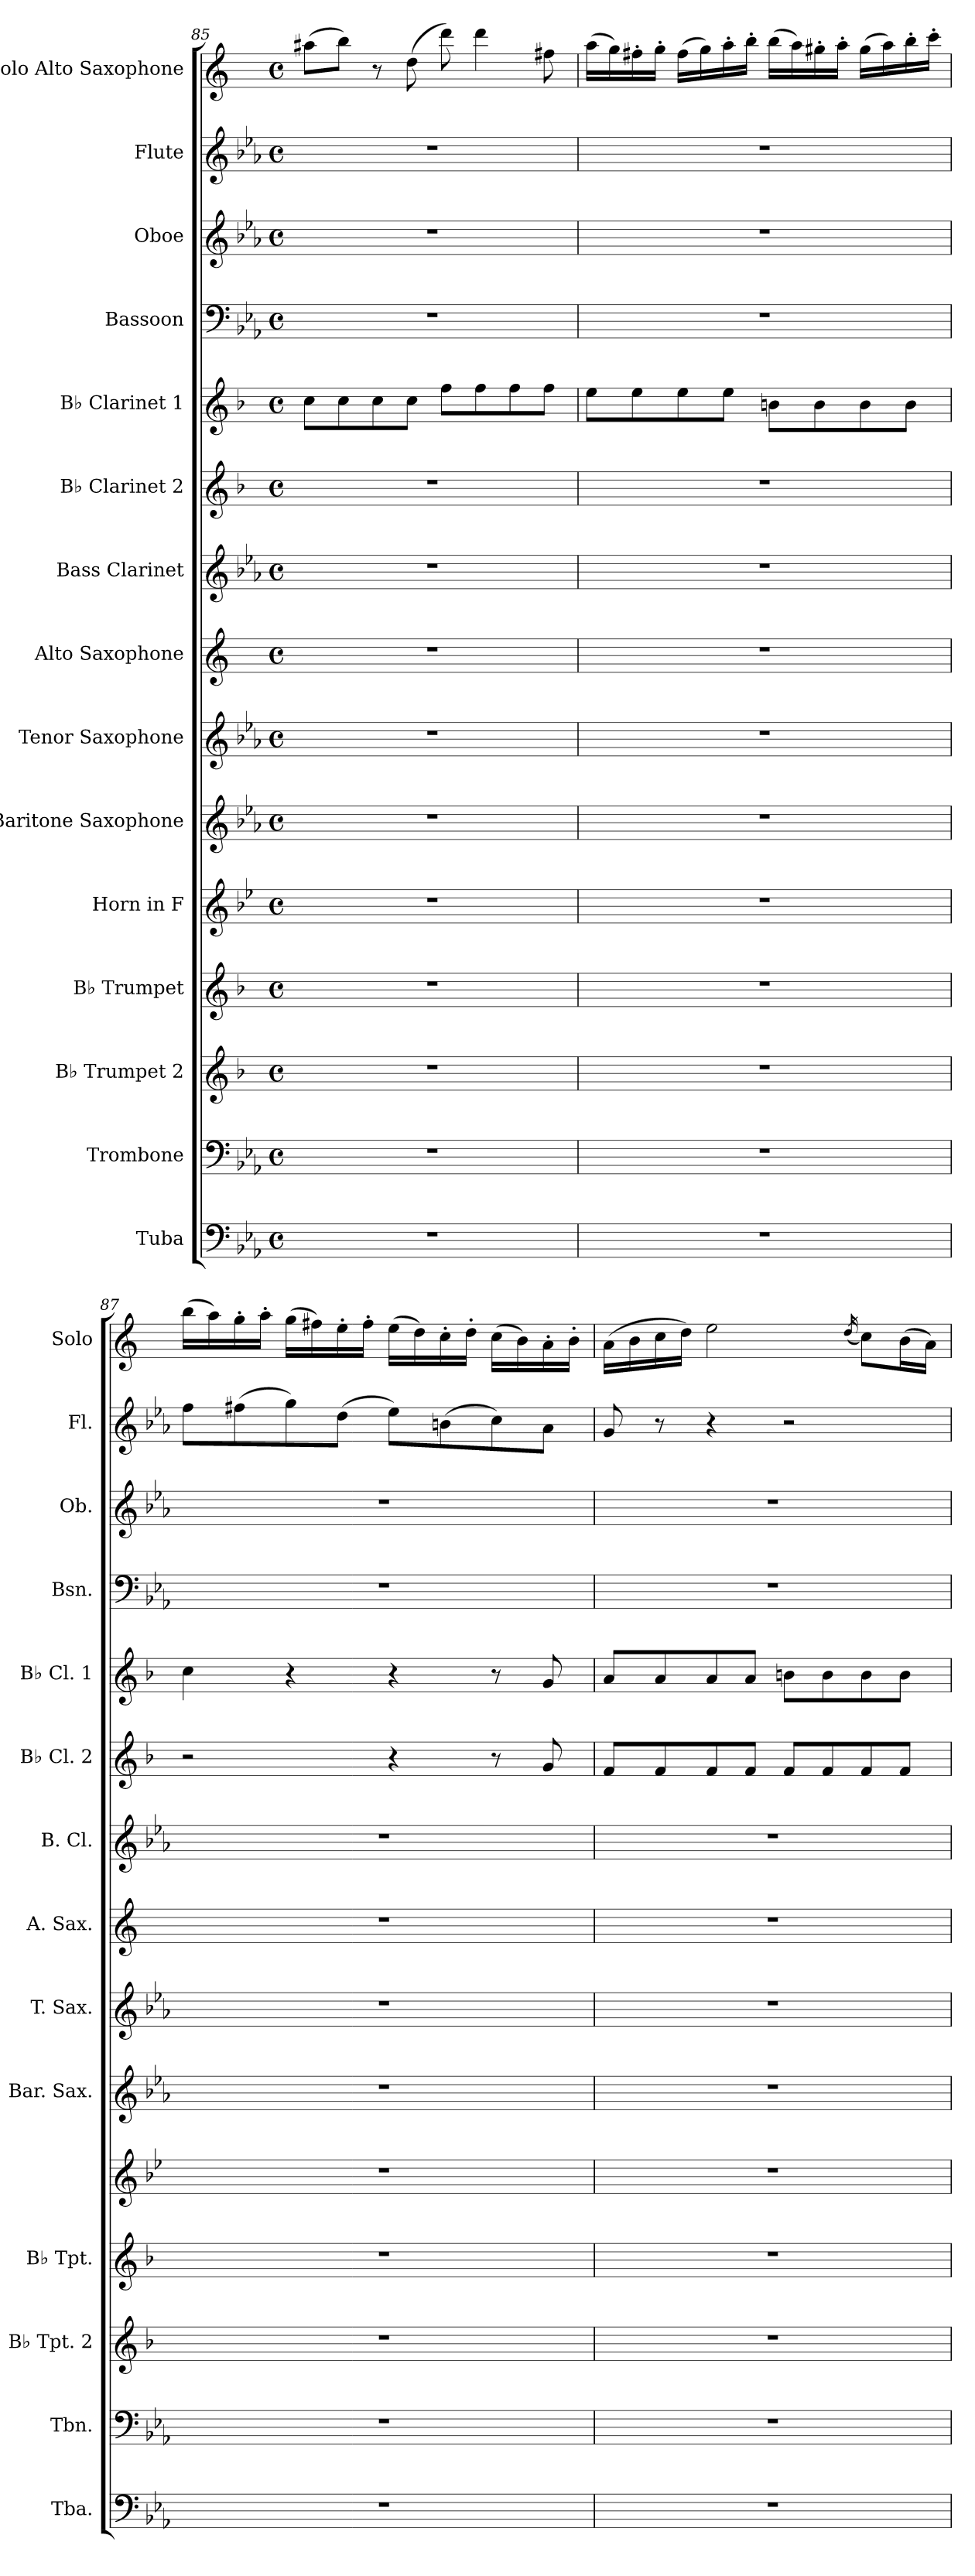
**kern	**kern	**kern	**kern	**kern	**kern	**kern	**kern	**kern	**kern	**kern	**kern	**kern	**kern	**kern
*part15	*part14	*part13	*part12	*part11	*part10	*part9	*part8	*part7	*part6	*part5	*part4	*part3	*part2	*part1
*staff15	*staff14	*staff13	*staff12	*staff11	*staff10	*staff9	*staff8	*staff7	*staff6	*staff5	*staff4	*staff3	*staff2	*staff1
*I"Tuba	*I"Trombone	*I"B♭ Trumpet 2	*I"B♭ Trumpet	*I"Horn in F	*I"Baritone Saxophone	*I"Tenor Saxophone	*I"Alto Saxophone	*I"Bass Clarinet	*I"B♭ Clarinet 2	*I"B♭ Clarinet 1	*I"Bassoon	*I"Oboe	*I"Flute	*I"Solo Alto Saxophone
*I'Tba.	*I'Tbn.	*I'B♭ Tpt. 2	*I'B♭ Tpt.	*	*I'Bar. Sax.	*I'T. Sax.	*I'A. Sax.	*I'B. Cl.	*I'B♭ Cl. 2	*I'B♭ Cl. 1	*I'Bsn.	*I'Ob.	*I'Fl.	*I'Solo
!!LO:PB:g=z
*clefF4	*clefF4	*clefG2	*clefG2	*clefG2	*clefG2	*clefG2	*clefG2	*clefG2	*clefG2	*clefG2	*clefF4	*clefG2	*clefG2	*clefG2
*	*	*ITrd1c2	*ITrd1c2	*ITrd4c7	*ITrd12c21	*ITrd8c14	*ITrd5c9	*ITrd8c14	*ITrd1c2	*ITrd1c2	*	*	*	*ITrd5c9
*k[b-e-a-]	*k[b-e-a-]	*k[b-e-a-]	*k[b-e-a-]	*k[b-e-a-]	*k[b-e-a-]	*k[b-e-a-]	*k[b-e-a-]	*k[b-e-a-]	*k[b-e-a-]	*k[b-e-a-]	*k[b-e-a-]	*k[b-e-a-]	*k[b-e-a-]	*k[b-e-a-]
*M4/4	*M4/4	*M4/4	*M4/4	*M4/4	*M4/4	*M4/4	*M4/4	*M4/4	*M4/4	*M4/4	*M4/4	*M4/4	*M4/4	*M4/4
*met(c)	*met(c)	*met(c)	*met(c)	*met(c)	*met(c)	*met(c)	*met(c)	*met(c)	*met(c)	*met(c)	*met(c)	*met(c)	*met(c)	*met(c)
=85	=85	=85	=85	=85	=85	=85	=85	=85	=85	=85	=85	=85	=85	=85
1r	1r	1r	1r	1r	1r	1r	1r	1r	1r	8b-\L	1r	1r	1r	(>8cc#X\L
.	.	.	.	.	.	.	.	.	.	8b-\	.	.	.	8dd\J)
.	.	.	.	.	.	.	.	.	.	8b-\	.	.	.	8r
.	.	.	.	.	.	.	.	.	.	8b-\J	.	.	.	(>8f\
.	.	.	.	.	.	.	.	.	.	8ee-\L	.	.	.	8ff\)
.	.	.	.	.	.	.	.	.	.	8ee-\	.	.	.	4ff\
.	.	.	.	.	.	.	.	.	.	8ee-\	.	.	.	.
.	.	.	.	.	.	.	.	.	.	8ee-\J	.	.	.	8an\
=86	=86	=86	=86	=86	=86	=86	=86	=86	=86	=86	=86	=86	=86	=86
1r	1r	1r	1r	1r	1r	1r	1r	1r	1r	8dd\L	1r	1r	1r	(>16cc\LL
.	.	.	.	.	.	.	.	.	.	.	.	.	.	16b-\)
.	.	.	.	.	.	.	.	.	.	8dd\	.	.	.	16an'\
.	.	.	.	.	.	.	.	.	.	.	.	.	.	16b-'\JJ
.	.	.	.	.	.	.	.	.	.	8dd\	.	.	.	(>16a\LL
.	.	.	.	.	.	.	.	.	.	.	.	.	.	16b-\)
.	.	.	.	.	.	.	.	.	.	8dd\J	.	.	.	16cc'\
.	.	.	.	.	.	.	.	.	.	.	.	.	.	16dd'\JJ
.	.	.	.	.	.	.	.	.	.	8an\L	.	.	.	(>16dd\LL
.	.	.	.	.	.	.	.	.	.	.	.	.	.	16cc\)
.	.	.	.	.	.	.	.	.	.	8a\	.	.	.	16bn'\
.	.	.	.	.	.	.	.	.	.	.	.	.	.	16cc'\JJ
.	.	.	.	.	.	.	.	.	.	8a\	.	.	.	(>16b\LL
.	.	.	.	.	.	.	.	.	.	.	.	.	.	16cc\)
.	.	.	.	.	.	.	.	.	.	8a\J	.	.	.	16dd'\
.	.	.	.	.	.	.	.	.	.	.	.	.	.	16ee-'\JJ
=87	=87	=87	=87	=87	=87	=87	=87	=87	=87	=87	=87	=87	=87	=87
1r	1r	1r	1r	1r	1r	1r	1r	1r	2r	4b-\	1r	1r	8ff\L	(>16dd\LL
.	.	.	.	.	.	.	.	.	.	.	.	.	.	16cc\)
.	.	.	.	.	.	.	.	.	.	.	.	.	(>8ff#X\	16b-'\
.	.	.	.	.	.	.	.	.	.	.	.	.	.	16cc'\JJ
.	.	.	.	.	.	.	.	.	.	4r	.	.	8gg\)	(>16b-\LL
.	.	.	.	.	.	.	.	.	.	.	.	.	.	16an\)
.	.	.	.	.	.	.	.	.	.	.	.	.	(>8dd\J	16g'\
.	.	.	.	.	.	.	.	.	.	.	.	.	.	16a'\JJ
.	.	.	.	.	.	.	.	.	4r	4r	.	.	8ee-\L)	(>16g\LL
.	.	.	.	.	.	.	.	.	.	.	.	.	.	16f\)
.	.	.	.	.	.	.	.	.	.	.	.	.	(>8bn\	16e-'\
.	.	.	.	.	.	.	.	.	.	.	.	.	.	16f'\JJ
.	.	.	.	.	.	.	.	.	8r	8r	.	.	8cc\)	(>16e-\LL
.	.	.	.	.	.	.	.	.	.	.	.	.	.	16d\)
.	.	.	.	.	.	.	.	.	8f/	8f/	.	.	8a-\J	16c'\
.	.	.	.	.	.	.	.	.	.	.	.	.	.	16d'\JJ
=88	=88	=88	=88	=88	=88	=88	=88	=88	=88	=88	=88	=88	=88	=88
1r	1r	1r	1r	1r	1r	1r	1r	1r	8e-/L	8g/L	1r	1r	8g/	(>16c\LL
.	.	.	.	.	.	.	.	.	.	.	.	.	.	16d\
.	.	.	.	.	.	.	.	.	8e-/	8g/	.	.	8r	16e-\
.	.	.	.	.	.	.	.	.	.	.	.	.	.	16f\JJ)
.	.	.	.	.	.	.	.	.	8e-/	8g/	.	.	4r	2g\
.	.	.	.	.	.	.	.	.	8e-/J	8g/J	.	.	.	.
.	.	.	.	.	.	.	.	.	8e-/L	8an\L	.	.	2r	.
.	.	.	.	.	.	.	.	.	8e-/	8a\	.	.	.	.
.	.	.	.	.	.	.	.	.	.	.	.	.	.	(<16qf/
.	.	.	.	.	.	.	.	.	8e-/	8a\	.	.	.	8e-\L)
.	.	.	.	.	.	.	.	.	8e-/J	8a\J	.	.	.	(>16d\L
.	.	.	.	.	.	.	.	.	.	.	.	.	.	16c\JJ)
=	=	=	=	=	=	=	=	=	=	=	=	=	=	=
*-	*-	*-	*-	*-	*-	*-	*-	*-	*-	*-	*-	*-	*-	*-
